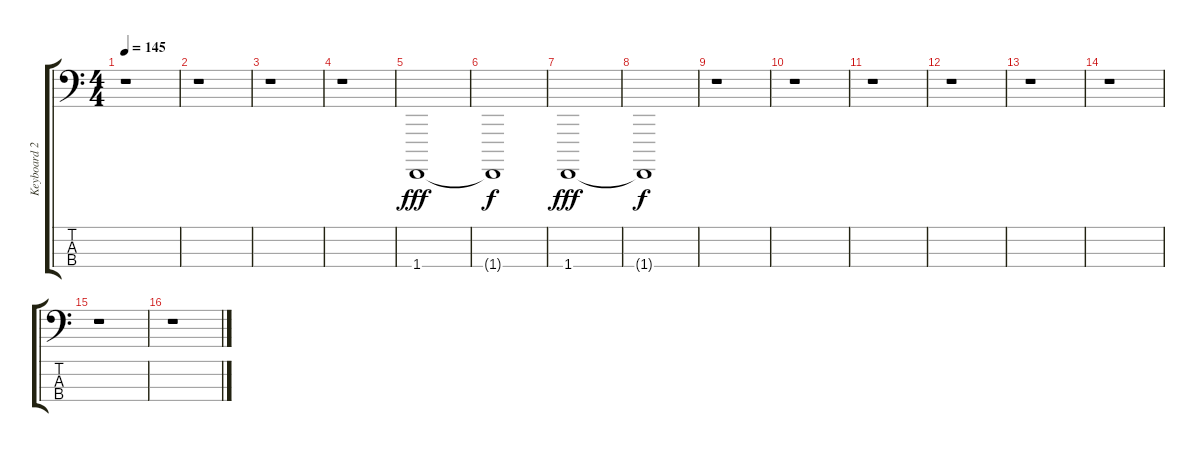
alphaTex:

\track ("Keyboard 2" "Keyboard 2") {instrument seashore}
\staff {score tabs}
\tuning (G1 D1 A0 E0) {hide}
\ts (4 4)
\tempo 145
\clef f4
\ks c
r.1{dy fff instrument seashore} |
r.1 |
r.1 |
r.1 |
1.4.1 |
1.4{t}.1{dy f} |
1.4.1{dy fff} |
1.4{t}.1{dy f} |
r.1 |
r.1 |
r.1 |
r.1 |
r.1 |
r.1 |
r.1 |
r.1
